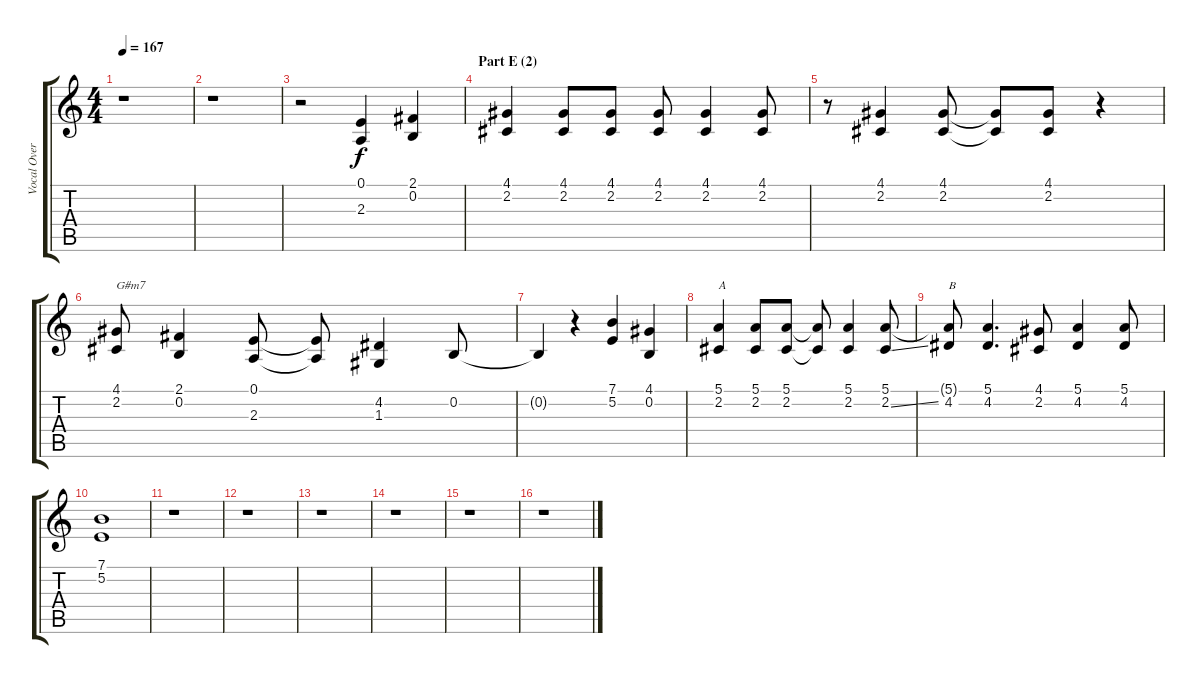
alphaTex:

\track ("Vocal Overdubs (Hyde)" "Vocal Over") {mute instrument altosax}
\staff {score tabs}
\tuning (E4 B3 G3 D3 A2 E2) {hide}
\ts (4 4)
\tempo 167
\clef g2
\ks c
r.1{dy f} |
r.1 |
r.2 (0.1 2.3).4 (2.1 0.2).4 |
\section ("" "Part E (2)")
(4.1 2.2).4 (4.1 2.2).8 (4.1 2.2).8 (4.1 2.2).8 (4.1 2.2).4 (4.1 2.2).8 |
r.8 (4.1 2.2).4 (4.1 2.2).8 (4.1{t} 2.2{t}).8 (4.1 2.2).8 r.4 |
(4.1 2.2).8{txt "G#m7"} (2.1 0.2).4 (0.1 2.3).8 (0.1{t} 2.3{t}).8 (4.2 1.3).4 0.2.8 |
0.2{t}.4 r.4 (7.1 5.2).4 (4.1 0.2).4 |
(5.1 2.2).4{txt "A"} (5.1 2.2).8 (5.1 2.2).8 (5.1{t} 2.2{t}).8 (5.1 2.2).4 (5.1 2.2{ss}).8 |
(5.1{t} 4.2).8{txt "B"} (5.1 4.2).4{d} (4.1 2.2).8 (5.1 4.2).4 (5.1 4.2).8 |
(7.1 5.2).1 |
r.1 |
r.1 |
r.1 |
r.1 |
r.1 |
r.1
